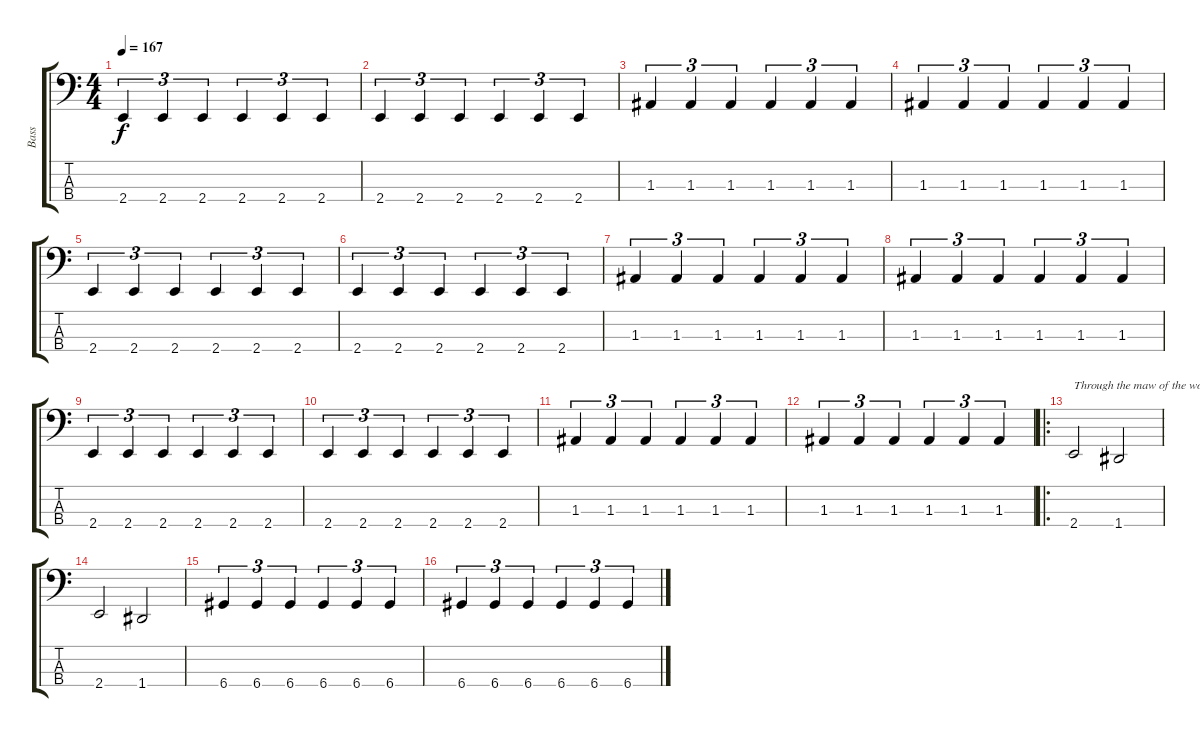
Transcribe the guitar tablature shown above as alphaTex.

\track ("Bass" "Bass") {instrument electricbasspick}
\staff {score tabs}
\tuning (G2 D2 A1 D1) {hide}
\ts (4 4)
\tempo 167
\clef f4
\ks c
2.4.4{tu (3 2) dy f} 2.4.4{tu (3 2)} 2.4.4{tu (3 2)} 2.4.4{tu (3 2)} 2.4.4{tu (3 2)} 2.4.4{tu (3 2)} |
2.4.4{tu (3 2)} 2.4.4{tu (3 2)} 2.4.4{tu (3 2)} 2.4.4{tu (3 2)} 2.4.4{tu (3 2)} 2.4.4{tu (3 2)} |
1.3.4{tu (3 2)} 1.3.4{tu (3 2)} 1.3.4{tu (3 2)} 1.3.4{tu (3 2)} 1.3.4{tu (3 2)} 1.3.4{tu (3 2)} |
1.3.4{tu (3 2)} 1.3.4{tu (3 2)} 1.3.4{tu (3 2)} 1.3.4{tu (3 2)} 1.3.4{tu (3 2)} 1.3.4{tu (3 2)} |
2.4.4{tu (3 2)} 2.4.4{tu (3 2)} 2.4.4{tu (3 2)} 2.4.4{tu (3 2)} 2.4.4{tu (3 2)} 2.4.4{tu (3 2)} |
2.4.4{tu (3 2)} 2.4.4{tu (3 2)} 2.4.4{tu (3 2)} 2.4.4{tu (3 2)} 2.4.4{tu (3 2)} 2.4.4{tu (3 2)} |
1.3.4{tu (3 2)} 1.3.4{tu (3 2)} 1.3.4{tu (3 2)} 1.3.4{tu (3 2)} 1.3.4{tu (3 2)} 1.3.4{tu (3 2)} |
1.3.4{tu (3 2)} 1.3.4{tu (3 2)} 1.3.4{tu (3 2)} 1.3.4{tu (3 2)} 1.3.4{tu (3 2)} 1.3.4{tu (3 2)} |
2.4.4{tu (3 2)} 2.4.4{tu (3 2)} 2.4.4{tu (3 2)} 2.4.4{tu (3 2)} 2.4.4{tu (3 2)} 2.4.4{tu (3 2)} |
2.4.4{tu (3 2)} 2.4.4{tu (3 2)} 2.4.4{tu (3 2)} 2.4.4{tu (3 2)} 2.4.4{tu (3 2)} 2.4.4{tu (3 2)} |
1.3.4{tu (3 2)} 1.3.4{tu (3 2)} 1.3.4{tu (3 2)} 1.3.4{tu (3 2)} 1.3.4{tu (3 2)} 1.3.4{tu (3 2)} |
1.3.4{tu (3 2)} 1.3.4{tu (3 2)} 1.3.4{tu (3 2)} 1.3.4{tu (3 2)} 1.3.4{tu (3 2)} 1.3.4{tu (3 2)} |
\ro
2.4.2{txt "Through the maw of the woods..."} 1.4.2 |
2.4.2 1.4.2 |
6.4.4{tu (3 2)} 6.4.4{tu (3 2)} 6.4.4{tu (3 2)} 6.4.4{tu (3 2)} 6.4.4{tu (3 2)} 6.4.4{tu (3 2)} |
6.4.4{tu (3 2)} 6.4.4{tu (3 2)} 6.4.4{tu (3 2)} 6.4.4{tu (3 2)} 6.4.4{tu (3 2)} 6.4.4{tu (3 2)}
